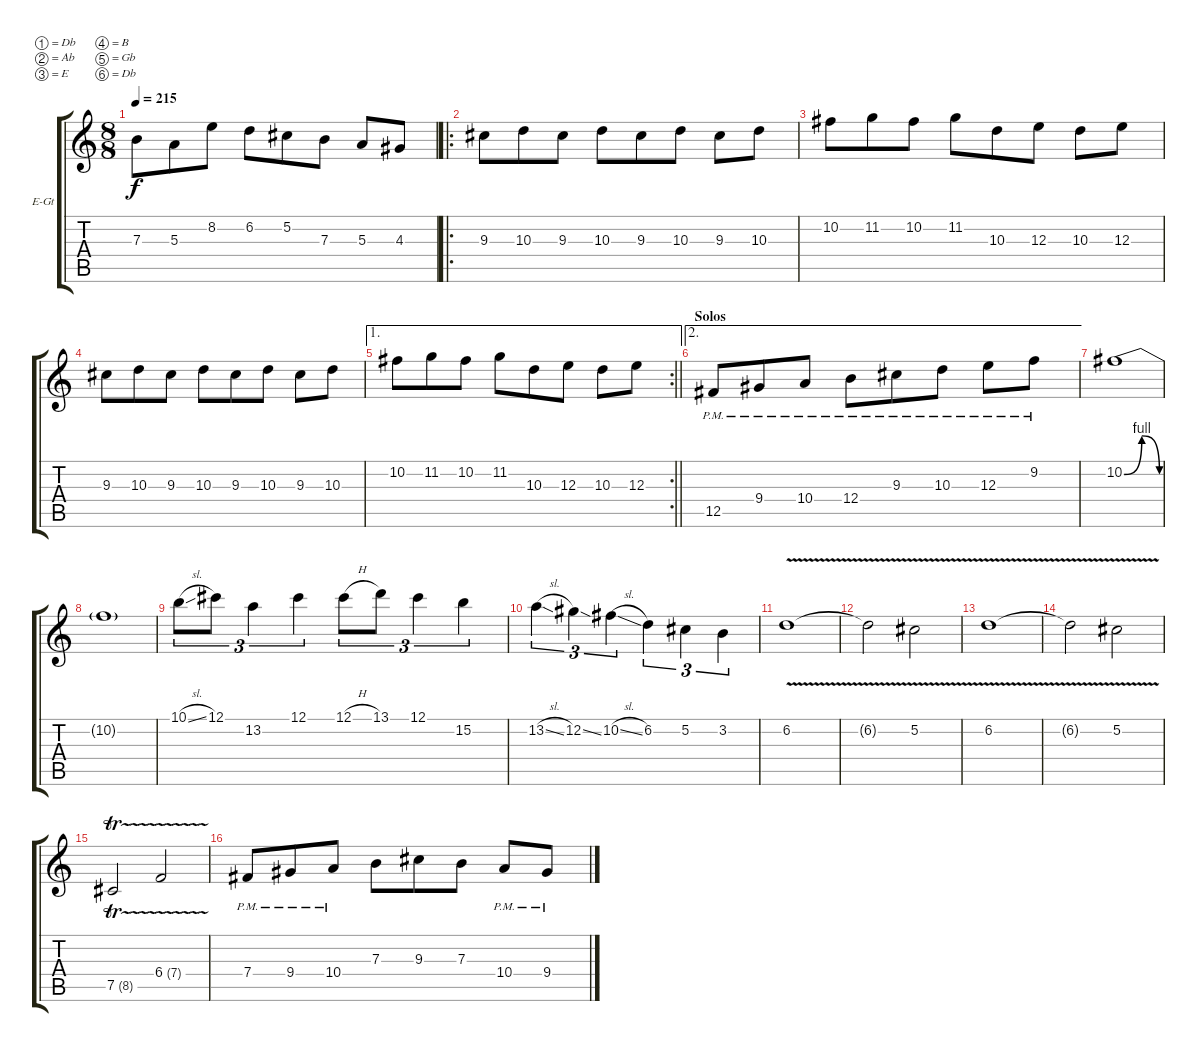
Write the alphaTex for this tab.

\bracketExtendMode groupsimilarinstruments
\firstSystemTrackNameOrientation horizontal
\otherSystemsTrackNameOrientation horizontal
\track ("Phil Demmel" "E-Gt") {instrument distortionguitar}
\staff {score tabs}
\tuning (Db4 Ab3 E3 B2 Gb2 Db2)
\ts (8 8)
\tempo 215
\clef g2
\ks c
7.3.8{dy f} 5.3.8 8.2.8 6.2.8 5.2.8 7.3.8 5.3.8 4.3.8 |
\ro
9.3.8 10.3.8 9.3.8 10.3.8 9.3.8 10.3.8 9.3.8 10.3.8 |
10.2.8 11.2.8 10.2.8 11.2.8 10.3.8 12.3.8 10.3.8 12.3.8 |
9.3.8 10.3.8 9.3.8 10.3.8 9.3.8 10.3.8 9.3.8 10.3.8 |
\ae 1
\rc 2
\barLineRight lightlight
10.2.8 11.2.8 10.2.8 11.2.8 10.3.8 12.3.8 10.3.8 12.3.8 |
\ae 2
\section ("" "Solos")
12.5{pm}.8 9.4{pm}.8 10.4{pm}.8 12.4{pm}.8 9.3{pm}.8 10.3{pm}.8 12.3{pm}.8 9.2{pm}.8 |
10.2{be (bendrelease 0 0 9.6 4 53.4 4 59.4 0)}.1 |
10.2{t}.1 |
10.1{sl}.8{tu (3 2)} 12.1.8{tu (3 2)} 13.2.4{tu (3 2)} 12.1.4{tu (3 2)} 12.1{h}.8{tu (3 2)} 13.1.8{tu (3 2)} 12.1.4{tu (3 2)} 15.2.4{tu (3 2)} |
13.2{sl}.4{tu (3 2)} 12.2{ss}.4{tu (3 2)} 10.2{sl}.4{tu (3 2)} 6.2.4{tu (3 2)} 5.2.4{tu (3 2)} 3.2.4{tu (3 2)} |
6.2{v}.1 |
6.2{v t}.2 5.2{v}.2 |
6.2{v}.1 |
6.2{v t}.2 5.2{v}.2 |
7.5{tr (8 16)}.2 6.4{tr (7 16)}.2 |
7.4{pm}.8 9.4{pm}.8 10.4{pm}.8 7.3.8 9.3.8 7.3.8 10.4{pm}.8 9.4{pm}.8
